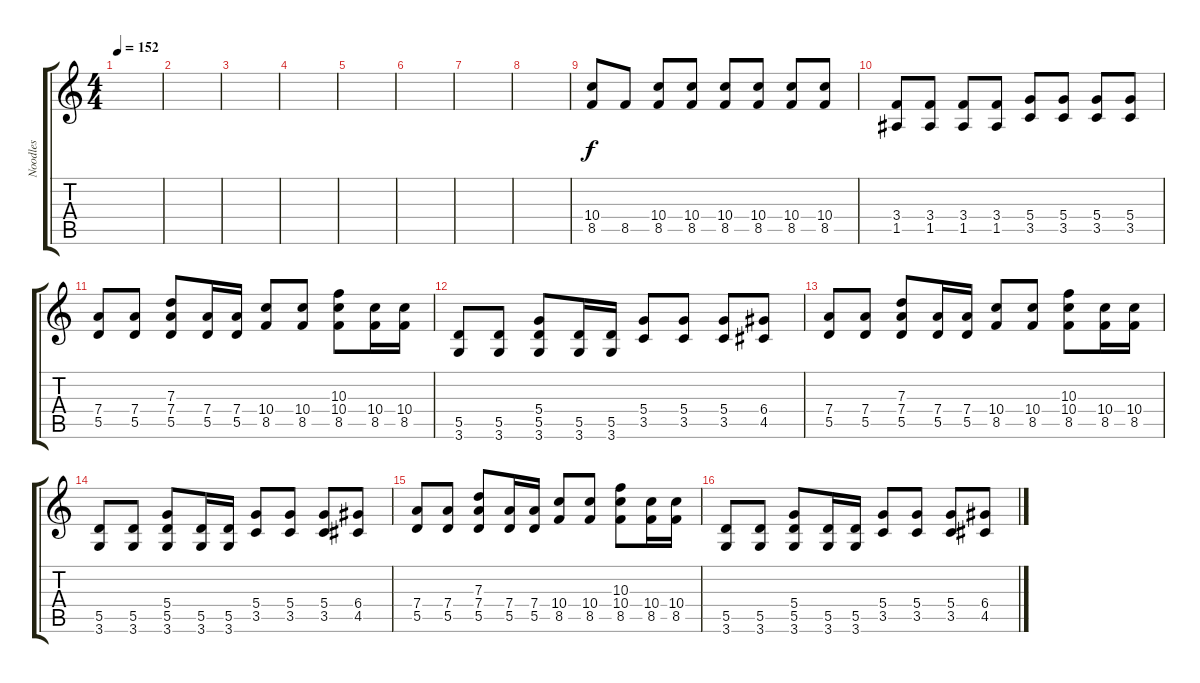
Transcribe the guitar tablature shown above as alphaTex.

\track ("Noodles" "Noodles") {instrument distortionguitar}
\staff {score tabs}
\tuning (E4 B3 G3 D3 A2 E2) {hide}
\ts (4 4)
\tempo 152
\clef g2
\ks c
|
|
|
|
|
|
|
|
(10.4 8.5).8{volume 9} 8.5.8 (10.4 8.5).8 (10.4 8.5).8 (10.4 8.5).8 (10.4 8.5).8 (10.4 8.5).8 (10.4 8.5).8 |
(3.4 1.5).8{volume 11} (3.4 1.5).8 (3.4 1.5).8 (3.4 1.5).8 (5.4 3.5).8{volume 13} (5.4 3.5).8 (5.4 3.5).8 (5.4 3.5).8 |
(7.4 5.5).8{volume 12} (7.4 5.5).8 (7.3 7.4 5.5).8 (7.4 5.5).16 (7.4 5.5).16 (10.4 8.5).8 (10.4 8.5).8 (10.3 10.4 8.5).8 (10.4 8.5).16 (10.4 8.5).16 |
(5.5 3.6).8 (5.5 3.6).8 (5.4 5.5 3.6).8 (5.5 3.6).16 (5.5 3.6).16 (5.4 3.5).8{volume 16} (5.4 3.5).8 (5.4 3.5).8 (6.4 4.5).8 |
(7.4 5.5).8{volume 12} (7.4 5.5).8 (7.3 7.4 5.5).8 (7.4 5.5).16 (7.4 5.5).16 (10.4 8.5).8 (10.4 8.5).8 (10.3 10.4 8.5).8 (10.4 8.5).16 (10.4 8.5).16 |
(5.5 3.6).8 (5.5 3.6).8 (5.4 5.5 3.6).8 (5.5 3.6).16 (5.5 3.6).16 (5.4 3.5).8{volume 16} (5.4 3.5).8 (5.4 3.5).8 (6.4 4.5).8 |
(7.4 5.5).8{volume 12} (7.4 5.5).8 (7.3 7.4 5.5).8 (7.4 5.5).16 (7.4 5.5).16 (10.4 8.5).8 (10.4 8.5).8 (10.3 10.4 8.5).8 (10.4 8.5).16 (10.4 8.5).16 |
(5.5 3.6).8 (5.5 3.6).8 (5.4 5.5 3.6).8 (5.5 3.6).16 (5.5 3.6).16 (5.4 3.5).8{volume 16} (5.4 3.5).8 (5.4 3.5).8 (6.4 4.5).8
